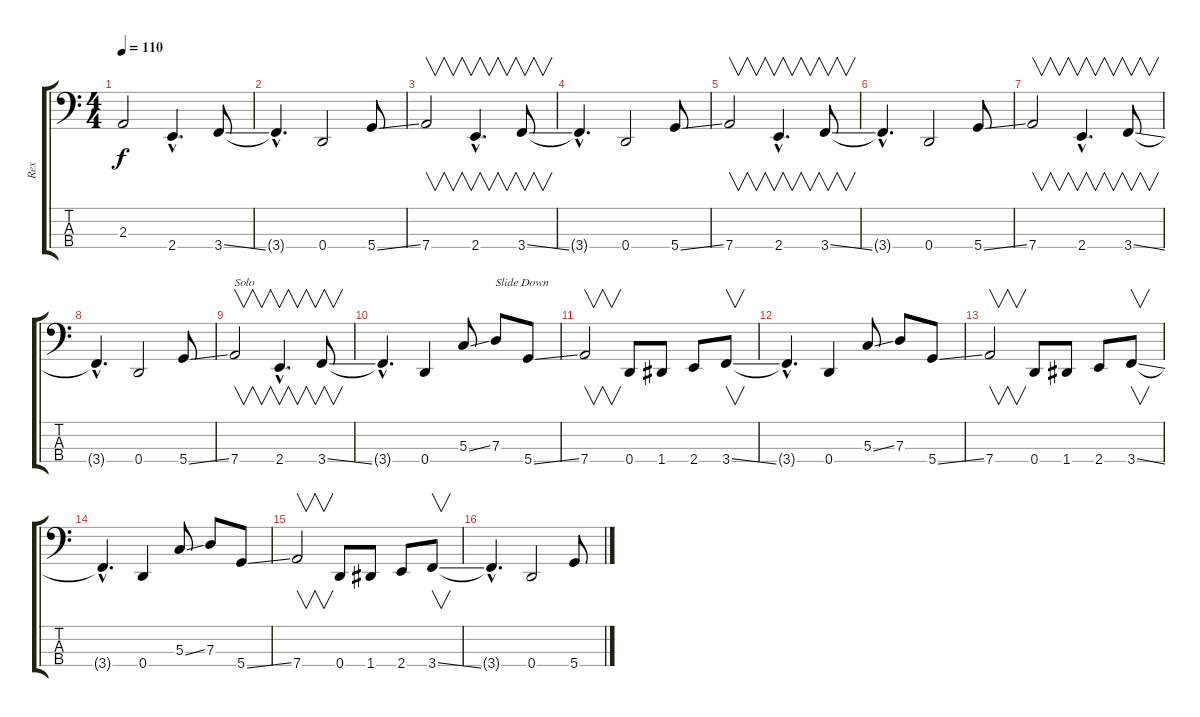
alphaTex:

\track ("Rex" "Rex") {instrument electricbasspick}
\staff {score tabs}
\tuning (F2 C2 G1 D1) {hide}
\ts (4 4)
\tempo 110
\clef f4
\ks c
2.3.2{dy f volume 12} 2.4{hac}.4{d} 3.4{ss}.8 |
3.4{hac t}.4{d} 0.4.2 5.4{ss}.8{volume 16} |
7.4.2{v} 2.4{hac}.4{v d} 3.4{ss}.8{v} |
3.4{hac t}.4{d} 0.4.2 5.4{ss}.8 |
7.4.2{v} 2.4{hac}.4{v d} 3.4{ss}.8{v} |
3.4{hac t}.4{d} 0.4.2 5.4{ss}.8 |
7.4.2{v} 2.4{hac}.4{v d} 3.4{ss}.8{v} |
3.4{hac t}.4{d} 0.4.2 5.4{ss}.8 |
7.4.2{v txt "Solo"} 2.4{hac}.4{v d} 3.4{ss}.8{v} |
3.4{hac t}.4{d} 0.4.4 5.3{ss}.8 7.3.8{txt "Slide Down"} 5.4{ss}.8 |
7.4.2{v} 0.4.8 1.4.8 2.4.8 3.4{ss}.8{v} |
3.4{hac t}.4{d} 0.4.4 5.3{ss}.8 7.3.8 5.4{ss}.8 |
7.4.2{v} 0.4.8 1.4.8 2.4.8 3.4{ss}.8{v} |
3.4{hac t}.4{d} 0.4.4 5.3{ss}.8 7.3.8 5.4{ss}.8 |
7.4.2{v} 0.4.8 1.4.8 2.4.8 3.4{ss}.8{v} |
3.4{hac t}.4{d} 0.4.2 5.4{ss}.8
